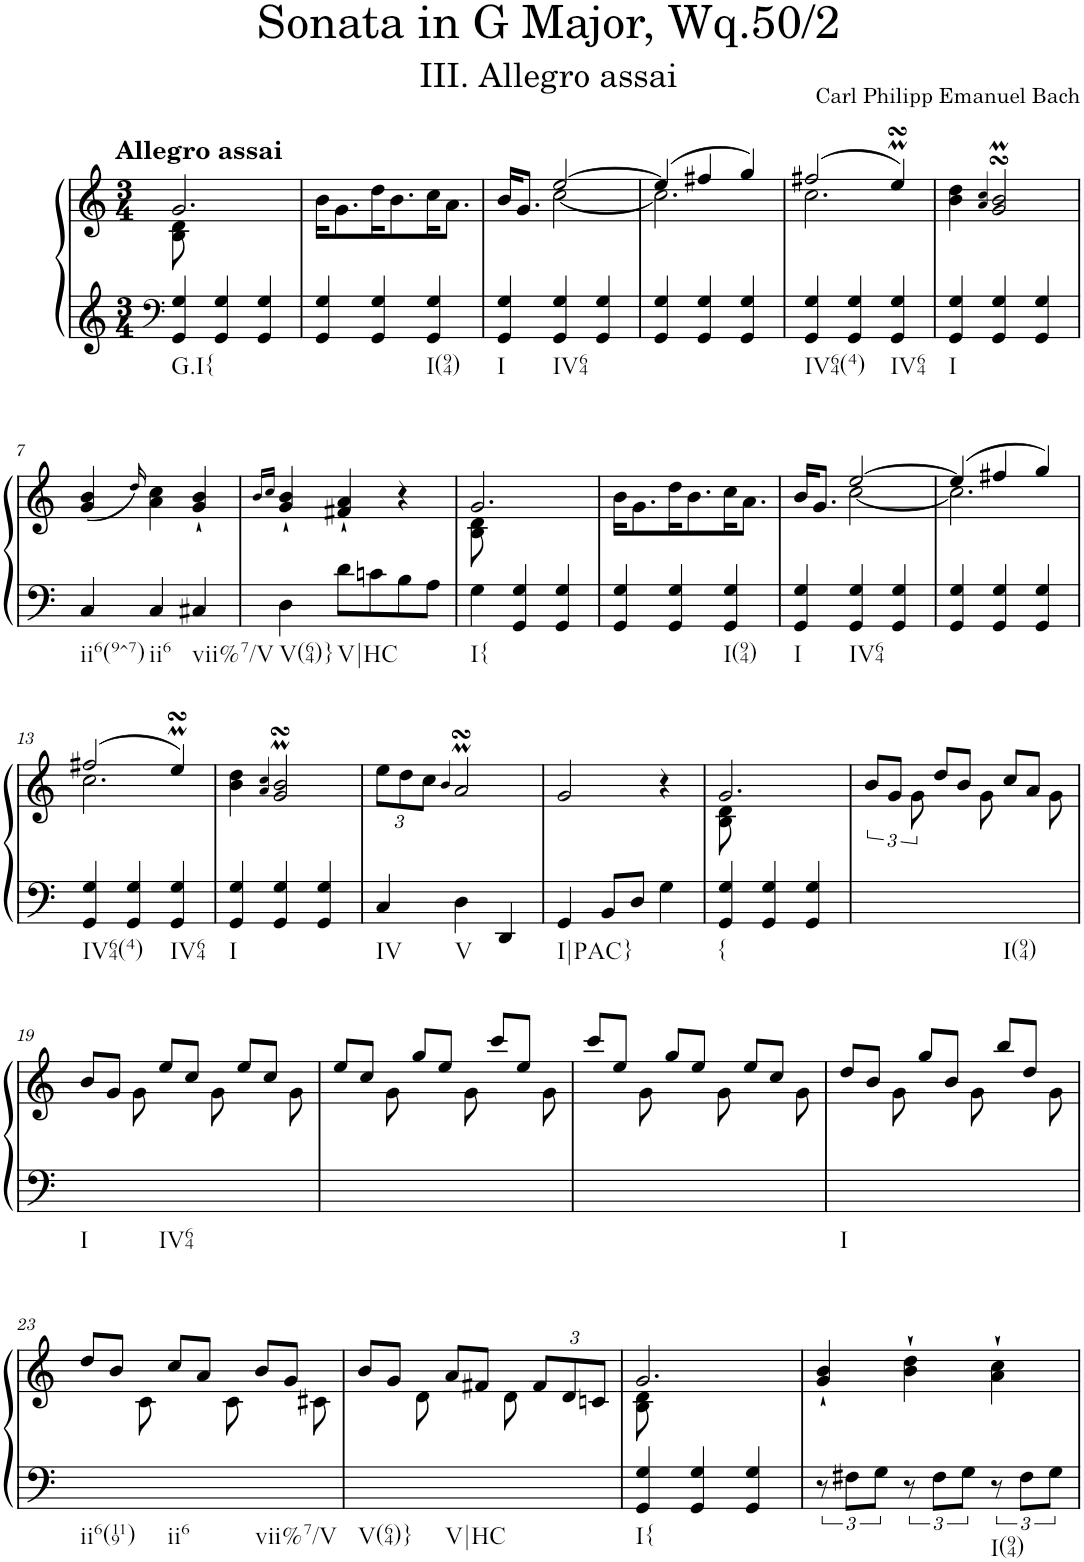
**kern	**kern
*part1	*part1
*staff2	*staff1
*I"Harpsichord	*
*I'Hch.	*
*clefF4	*clefG2
*k[]	*k[]
*M3/4	*M3/4
=1	=1
*	*^
!	!LO:TX:a:B:t=Allegro assai	!
!LO:TX:b:t=G.I{	!	!
4GG/ 4G/	2.g/	8B\ 8d\
.	.	2ryy
4GG/ 4G/	.	.
4GG/ 4G/	.	.
.	.	8ryy
*	*v	*v
=2	=2
4GG/ 4G/	16b\KL
.	8.g\
4GG/ 4G/	16dd\K
.	8.b\
!LO:TX:b:t=I(94)	!
4GG/ 4G/	16cc\K
.	8.a\J
=3	=3
*	*^
!LO:TX:b:t=I	!	!
4GG/ 4G/	16b/KL	4ryy
.	8.g/J	.
!LO:TX:b:t=IV64	!	!
4GG/ 4G/	[2ee/	[2cc\
4GG/ 4G/	.	.
=4	=4	=4
4GG/ 4G/	(>4ee/]	2.cc\]
4GG/ 4G/	4ff#X/	.
4GG/ 4G/	4gg/)	.
=5	=5	=5
!LO:TX:b:t=IV64(4)	!	!
4GG/ 4G/	(>2ff#X/	2.cc\
4GG/ 4G/	.	.
!LO:TX:b:t=IV64	!	!
4GG/ 4G/	4eesSsSm/)	.
*	*v	*v
=6	=6
!LO:TX:b:t=I	!
4GG/ 4G/	4b\ 4dd\
.	4qa/ 4qcc/
4GG/ 4G/	2g/MsSSS 2b/MsSSS
4GG/ 4G/	.
!!LO:LB:g=z
=7	=7
!LO:TX:b:t=ii6(9^7)	!
4C/	(<4g/ 4b/
.	16qdd/)
!LO:TX:b:t=ii6	!
4C/	4a\ 4cc\
!LO:TX:b:t=vii%7/V	!
4C#X/	4g/` 4b/`
=8	=8
.	16qb/LL
.	16qcc/JJ
!LO:TX:b:t=V(64)}	!
4D\	4g/` 4b/`
!LO:TX:b:t=V|HC	!
8d\L	4f#X/` 4a/`
8cn\	.
8B\	4r
8A\J	.
=9	=9
*	*^
!LO:TX:b:t=I{	!	!
4G\	2.g/	8B\ 8d\
.	.	2ryy
4GG/ 4G/	.	.
4GG/ 4G/	.	.
.	.	8ryy
*	*v	*v
=10	=10
4GG/ 4G/	16b\KL
.	8.g\
4GG/ 4G/	16dd\K
.	8.b\
!LO:TX:b:t=I(94)	!
4GG/ 4G/	16cc\K
.	8.a\J
=11	=11
*	*^
!LO:TX:b:t=I	!	!
4GG/ 4G/	16b/KL	4ryy
.	8.g/J	.
!LO:TX:b:t=IV64	!	!
4GG/ 4G/	[2ee/	[2cc\
4GG/ 4G/	.	.
=12	=12	=12
4GG/ 4G/	(>4ee/]	2.cc\]
4GG/ 4G/	4ff#X/	.
4GG/ 4G/	4gg/)	.
!!LO:LB:g=z	!!
=13	=13	=13
!LO:TX:b:t=IV64(4)	!	!
4GG/ 4G/	(>2ff#X/	2.cc\
4GG/ 4G/	.	.
!LO:TX:b:t=IV64	!	!
4GG/ 4G/	4eesSsSm/)	.
*	*v	*v
=14	=14
!LO:TX:b:t=I	!
4GG/ 4G/	4b\ 4dd\
.	4qa/ 4qcc/
4GG/ 4G/	2g/MsSSS 2b/MsSSS
4GG/ 4G/	.
=15	=15
*	*Xbrackettup
!LO:TX:b:t=IV	!
4C/	12ee\L
.	12dd\
.	12cc\J
.	4qb/
!LO:TX:b:t=V	!
4D\	2asSSSM/
4DD/	.
=16	=16
!LO:TX:b:t=I|PAC}	!
4GG/	2g/
8BB/L	.
8D/J	.
4G\	4r
=17	=17
*	*^
!LO:TX:b:t={	!	!
4GG/ 4G/	2.g/	8B\ 8d\
.	.	2ryy
4GG/ 4G/	.	.
4GG/ 4G/	.	.
.	.	8ryy
*	*v	*v
=18	=18
*	*brackettup
*	*^
!LO:TX:b:t=I(94)	!	!
*	*v	*v
2.ryy	12b/L
.	12g/J
.	12g\
*	*Xtuplet
.	12dd/L
.	12b/J
.	12g\
.	12cc/L
.	12a/J
.	12g\
!!LO:LB:g=z
=19	=19
!LO:TX:b:t=I	!
!LO:TX:b:t=IV64	!
2.ryy	12b/L
.	12g/J
.	12g\
.	12ee/L
.	12cc/J
.	12g\
.	12ee/L
.	12cc/J
.	12g\
=20	=20
2.ryy	12ee/L
.	12cc/J
.	12g\
.	12gg/L
.	12ee/J
.	12g\
.	12ccc/L
.	12ee/J
.	12g\
=21	=21
2.ryy	12ccc/L
.	12ee/J
.	12g\
.	12gg/L
.	12ee/J
.	12g\
.	12ee/L
.	12cc/J
.	12g\
=22	=22
!LO:TX:b:t=I	!
2.ryy	12dd/L
.	12b/J
.	12g\
.	12gg/L
.	12b/J
.	12g\
.	12bb/L
.	12dd/J
.	12g\
!!LO:LB:g=z
=23	=23
!LO:TX:b:t=ii6(119)	!
!LO:TX:b:t=ii6	!
!LO:TX:b:t=vii%7/V	!
2.ryy	12dd/L
.	12b/J
.	12c\
.	12cc/L
.	12a/J
.	12c\
.	12b/L
.	12g/J
.	12c#X\
=24	=24
!LO:TX:b:t=V(64)}	!
!LO:TX:b:t=V|HC	!
2.ryy	12b/L
.	12g/J
.	12d\
.	12a/L
.	12f#X/J
.	12d\
*	*tuplet
*	*Xbrackettup
.	12f#/L
.	12d/
.	12cn/J
=25	=25
*	*^
!LO:TX:b:t=I{	!	!
4GG/ 4G/	2.g/	8B\ 8d\
.	.	2ryy
4GG/ 4G/	.	.
4GG/ 4G/	.	.
.	.	8ryy
*	*v	*v
=26	=26
12r	4g/` 4b/`
12F#X\L	.
12G\J	.
12r	4b\` 4dd\`
12F#\L	.
12G\J	.
!LO:TX:b:t=I(94)	!
12r	4a\` 4cc\`
12F#\L	.
12G\J	.
=	=
*-	*-
